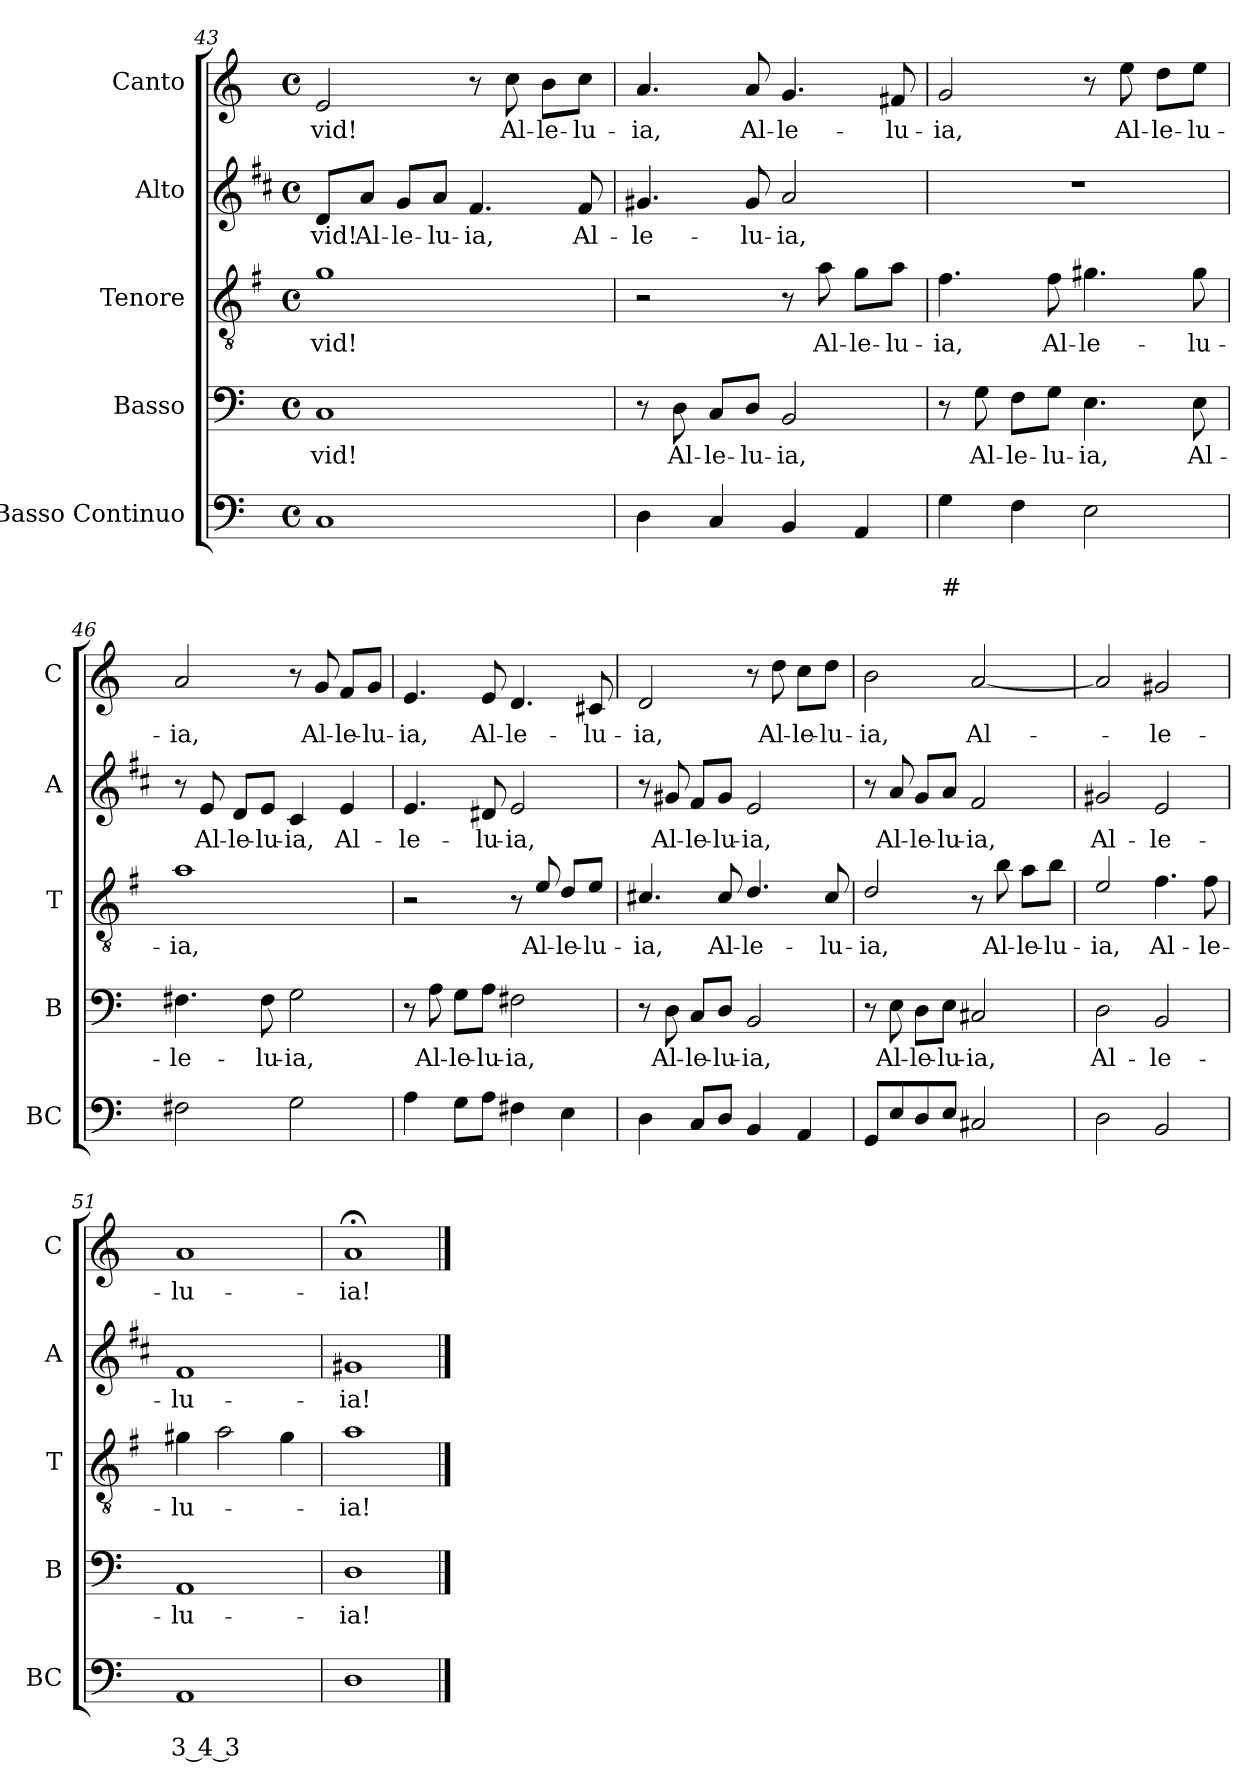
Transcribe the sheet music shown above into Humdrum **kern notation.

**kern	**text	**text	**kern	**text	**kern	**text	**kern	**text	**kern	**text
*part5	*part5	*part5	*part4	*part4	*part3	*part3	*part2	*part2	*part1	*part1
*staff5	*staff5	*staff5	*staff4	*staff4	*staff3	*staff3	*staff2	*staff2	*staff1	*staff1
*I"Basso Continuo	*	*	*I"Basso	*	*I"Tenore	*	*I"Alto	*	*I"Canto	*
*I'BC	*	*	*I'B	*	*I'T	*	*I'A	*	*I'C	*
*clefF4	*	*	*clefF4	*	*clefGv2	*	*clefG2	*	*clefG2	*
*	*	*	*	*	*ITrd4c7	*	*ITrd1c2	*	*	*
*k[]	*	*	*k[]	*	*k[]	*	*k[]	*	*k[]	*
*C:	*	*	*C:	*	*C:	*	*C:	*	*C:	*
*M4/4	*	*	*M4/4	*	*M4/4	*	*M4/4	*	*M4/4	*
*met(c)	*	*	*met(c)	*	*met(c)	*	*met(c)	*	*met(c)	*
=43	=43	=43	=43	=43	=43	=43	=43	=43	=43	=43
!	!	!	!	!LO:LY:b	!	!LO:LY:b	!	!LO:LY:b	!	!LO:LY:b
1C	.	.	1C	-vid!	1c	-vid!	8c/L	-vid!	2e/	-vid!
!	!	!	!	!	!	!	!	!LO:LY:b	!	!
.	.	.	.	.	.	.	8g/J	Al-	.	.
!	!	!	!	!	!	!	!	!LO:LY:b	!	!
.	.	.	.	.	.	.	8f/L	-le-	.	.
!	!	!	!	!	!	!	!	!LO:LY:b	!	!
.	.	.	.	.	.	.	8g/J	-lu-	.	.
!	!	!	!	!	!	!	!	!LO:LY:b	!	!
.	.	.	.	.	.	.	4.e/	-ia,	8r	.
!	!	!	!	!	!	!	!	!	!	!LO:LY:b
.	.	.	.	.	.	.	.	.	8cc\	Al-
!	!	!	!	!	!	!	!	!	!	!LO:LY:b
.	.	.	.	.	.	.	.	.	8b\L	-le-
!	!	!	!	!	!	!	!	!LO:LY:b	!	!LO:LY:b
.	.	.	.	.	.	.	8e/	Al-	8cc\J	-lu-
=44	=44	=44	=44	=44	=44	=44	=44	=44	=44	=44
!	!	!	!	!	!	!	!	!LO:LY:b	!	!LO:LY:b
4D\	.	.	8r	.	2r	.	4.f#X/	-le-	4.a/	-ia,
!	!	!	!	!LO:LY:b	!	!	!	!	!	!
.	.	.	8D\	Al-	.	.	.	.	.	.
!	!	!	!	!LO:LY:b	!	!	!	!	!	!
4C/	.	.	8C/L	-le-	.	.	.	.	.	.
!	!	!	!	!LO:LY:b	!	!	!	!LO:LY:b	!	!LO:LY:b
.	.	.	8D/J	-lu-	.	.	8f#/	-lu-	8a/	Al-
!	!	!	!	!LO:LY:b	!	!	!	!LO:LY:b	!	!LO:LY:b
4BB/	.	.	2BB/	-ia,	8r	.	2g/	-ia,	4.g/	-le-
!	!	!	!	!	!	!LO:LY:b	!	!	!	!
.	.	.	.	.	8d\	Al-	.	.	.	.
!	!	!	!	!	!	!LO:LY:b	!	!	!	!
4AA/	.	.	.	.	8c\L	-le-	.	.	.	.
!	!	!	!	!	!	!LO:LY:b	!	!	!	!LO:LY:b
.	.	.	.	.	8d\J	-lu-	.	.	8f#X/	-lu-
=45	=45	=45	=45	=45	=45	=45	=45	=45	=45	=45
!	!	!LO:LY:b	!	!	!	!LO:LY:b	!	!	!	!LO:LY:b
4G\	.	#	8r	.	4.B\	-ia,	1r	.	2g/	-ia,
!	!	!	!	!LO:LY:b	!	!	!	!	!	!
.	.	.	8G\	Al-	.	.	.	.	.	.
!	!	!	!	!LO:LY:b	!	!	!	!	!	!
4F\	.	.	8F\L	-le-	.	.	.	.	.	.
!	!	!	!	!LO:LY:b	!	!LO:LY:b	!	!	!	!
.	.	.	8G\J	-lu-	8B\	Al-	.	.	.	.
!	!	!	!	!LO:LY:b	!	!LO:LY:b	!	!	!	!
2E\	.	.	4.E\	-ia,	4.c#X\	-le-	.	.	8r	.
!	!	!	!	!	!	!	!	!	!	!LO:LY:b
.	.	.	.	.	.	.	.	.	8ee\	Al-
!	!	!	!	!	!	!	!	!	!	!LO:LY:b
.	.	.	.	.	.	.	.	.	8dd\L	-le-
!	!	!	!	!LO:LY:b	!	!LO:LY:b	!	!	!	!LO:LY:b
.	.	.	8E\	Al-	8c#\	-lu-	.	.	8ee\J	-lu-
=46	=46	=46	=46	=46	=46	=46	=46	=46	=46	=46
!	!	!	!	!LO:LY:b	!	!LO:LY:b	!	!	!	!LO:LY:b
2F#X\	.	.	4.F#X\	-le-	1d	-ia,	8r	.	2a/	-ia,
!	!	!	!	!	!	!	!	!LO:LY:b	!	!
.	.	.	.	.	.	.	8d/	Al-	.	.
!	!	!	!	!	!	!	!	!LO:LY:b	!	!
.	.	.	.	.	.	.	8c/L	-le-	.	.
!	!	!	!	!LO:LY:b	!	!	!	!LO:LY:b	!	!
.	.	.	8F#\	-lu-	.	.	8d/J	-lu-	.	.
!	!	!	!	!LO:LY:b	!	!	!	!LO:LY:b	!	!
2G\	.	.	2G\	-ia,	.	.	4B/	-ia,	8r	.
!	!	!	!	!	!	!	!	!	!	!LO:LY:b
.	.	.	.	.	.	.	.	.	8g/	Al-
!	!	!	!	!	!	!	!	!LO:LY:b	!	!LO:LY:b
.	.	.	.	.	.	.	4d/	Al-	8f/L	-le-
!	!	!	!	!	!	!	!	!	!	!LO:LY:b
.	.	.	.	.	.	.	.	.	8g/J	-lu-
!!LO:LB:g=z
=47	=47	=47	=47	=47	=47	=47	=47	=47	=47	=47
!	!	!	!	!	!	!	!	!LO:LY:b	!	!LO:LY:b
4A\	.	.	8r	.	2r	.	4.d/	-le-	4.e/	-ia,
!	!	!	!	!LO:LY:b	!	!	!	!	!	!
.	.	.	8A\	Al-	.	.	.	.	.	.
!	!	!	!	!LO:LY:b	!	!	!	!	!	!
8G\L	.	.	8G\L	-le-	.	.	.	.	.	.
!	!	!	!	!LO:LY:b	!	!	!	!LO:LY:b	!	!LO:LY:b
8A\J	.	.	8A\J	-lu-	.	.	8c#X/	-lu-	8e/	Al-
!	!	!	!	!LO:LY:b	!	!	!	!LO:LY:b	!	!LO:LY:b
4F#X\	.	.	2F#X\	-ia,	8r	.	2d/	-ia,	4.d/	-le-
!	!	!	!	!	!	!LO:LY:b	!	!	!	!
.	.	.	.	.	8A/	Al-	.	.	.	.
!	!	!	!	!	!	!LO:LY:b	!	!	!	!
4E\	.	.	.	.	8G/L	-le-	.	.	.	.
!	!	!	!	!	!	!LO:LY:b	!	!	!	!LO:LY:b
.	.	.	.	.	8A/J	-lu-	.	.	8c#X/	-lu-
=48	=48	=48	=48	=48	=48	=48	=48	=48	=48	=48
!	!	!	!	!	!	!LO:LY:b	!	!	!	!LO:LY:b
4D\	.	.	8r	.	4.F#X/	-ia,	8r	.	2d/	-ia,
!	!	!	!	!LO:LY:b	!	!	!	!LO:LY:b	!	!
.	.	.	8D\	Al-	.	.	8f#X/	Al-	.	.
!	!	!	!	!LO:LY:b	!	!	!	!LO:LY:b	!	!
8C/L	.	.	8C/L	-le-	.	.	8e/L	-le-	.	.
!	!	!	!	!LO:LY:b	!	!LO:LY:b	!	!LO:LY:b	!	!
8D/J	.	.	8D/J	-lu-	8F#/	Al-	8f#/J	-lu-	.	.
!	!	!	!	!LO:LY:b	!	!LO:LY:b	!	!LO:LY:b	!	!
4BB/	.	.	2BB/	-ia,	4.G/	-le-	2d/	-ia,	8r	.
!	!	!	!	!	!	!	!	!	!	!LO:LY:b
.	.	.	.	.	.	.	.	.	8dd\	Al-
!	!	!	!	!	!	!	!	!	!	!LO:LY:b
4AA/	.	.	.	.	.	.	.	.	8cc\L	-le-
!	!	!	!	!	!	!LO:LY:b	!	!	!	!LO:LY:b
.	.	.	.	.	8F#/	-lu-	.	.	8dd\J	-lu-
=49	=49	=49	=49	=49	=49	=49	=49	=49	=49	=49
!	!	!	!	!	!	!LO:LY:b	!	!	!	!LO:LY:b
8GG/L	.	.	8r	.	2G/	-ia,	8r	.	2b\	-ia,
!	!	!	!	!LO:LY:b	!	!	!	!LO:LY:b	!	!
8E/	.	.	8E\	Al-	.	.	8g/	Al-	.	.
!	!	!	!	!LO:LY:b	!	!	!	!LO:LY:b	!	!
8D/	.	.	8D\L	-le-	.	.	8f/L	-le-	.	.
!	!	!	!	!LO:LY:b	!	!	!	!LO:LY:b	!	!
8E/J	.	.	8E\J	-lu-	.	.	8g/J	-lu-	.	.
!	!	!	!	!LO:LY:b	!	!	!	!LO:LY:b	!	!LO:LY:b
2C#X/	.	.	2C#X/	-ia,	8r	.	2e/	-ia,	[2a/	Al-
!	!	!	!	!	!	!LO:LY:b	!	!	!	!
.	.	.	.	.	8e\	Al-	.	.	.	.
!	!	!	!	!	!	!LO:LY:b	!	!	!	!
.	.	.	.	.	8d\L	-le-	.	.	.	.
!	!	!	!	!	!	!LO:LY:b	!	!	!	!
.	.	.	.	.	8e\J	-lu-	.	.	.	.
=50	=50	=50	=50	=50	=50	=50	=50	=50	=50	=50
!	!	!	!	!LO:LY:b	!	!LO:LY:b	!	!LO:LY:b	!	!
2D\	.	.	2D\	Al-	2A/	-ia,	2f#X/	Al-	2a/]	.
!	!	!	!	!LO:LY:b	!	!LO:LY:b	!	!LO:LY:b	!	!LO:LY:b
2BB/	.	.	2BB/	-le-	4.B\	Al-	2d/	-le-	2g#X/	-le-
!	!	!	!	!	!	!LO:LY:b	!	!	!	!
.	.	.	.	.	8B\	-le-	.	.	.	.
=51	=51	=51	=51	=51	=51	=51	=51	=51	=51	=51
!	!	!LO:LY:b	!	!LO:LY:b	!	!LO:LY:b	!	!LO:LY:b	!	!LO:LY:b
1AA	.	3 4 3	1AA	-lu-	4c#X\	-lu-	1e	-lu-	1a	-lu-
.	.	.	.	.	2d\	.	.	.	.	.
.	.	.	.	.	4c#\	.	.	.	.	.
=52	=52	=52	=52	=52	=52	=52	=52	=52	=52	=52
!	!	!	!	!LO:LY:b	!	!LO:LY:b	!	!LO:LY:b	!	!LO:LY:b
1D	.	.	1D	-ia!	1d	-ia!	1f#X	-ia!	1a;<	-ia!
==	==	==	==	==	==	==	==	==	==	==
*-	*-	*-	*-	*-	*-	*-	*-	*-	*-	*-
